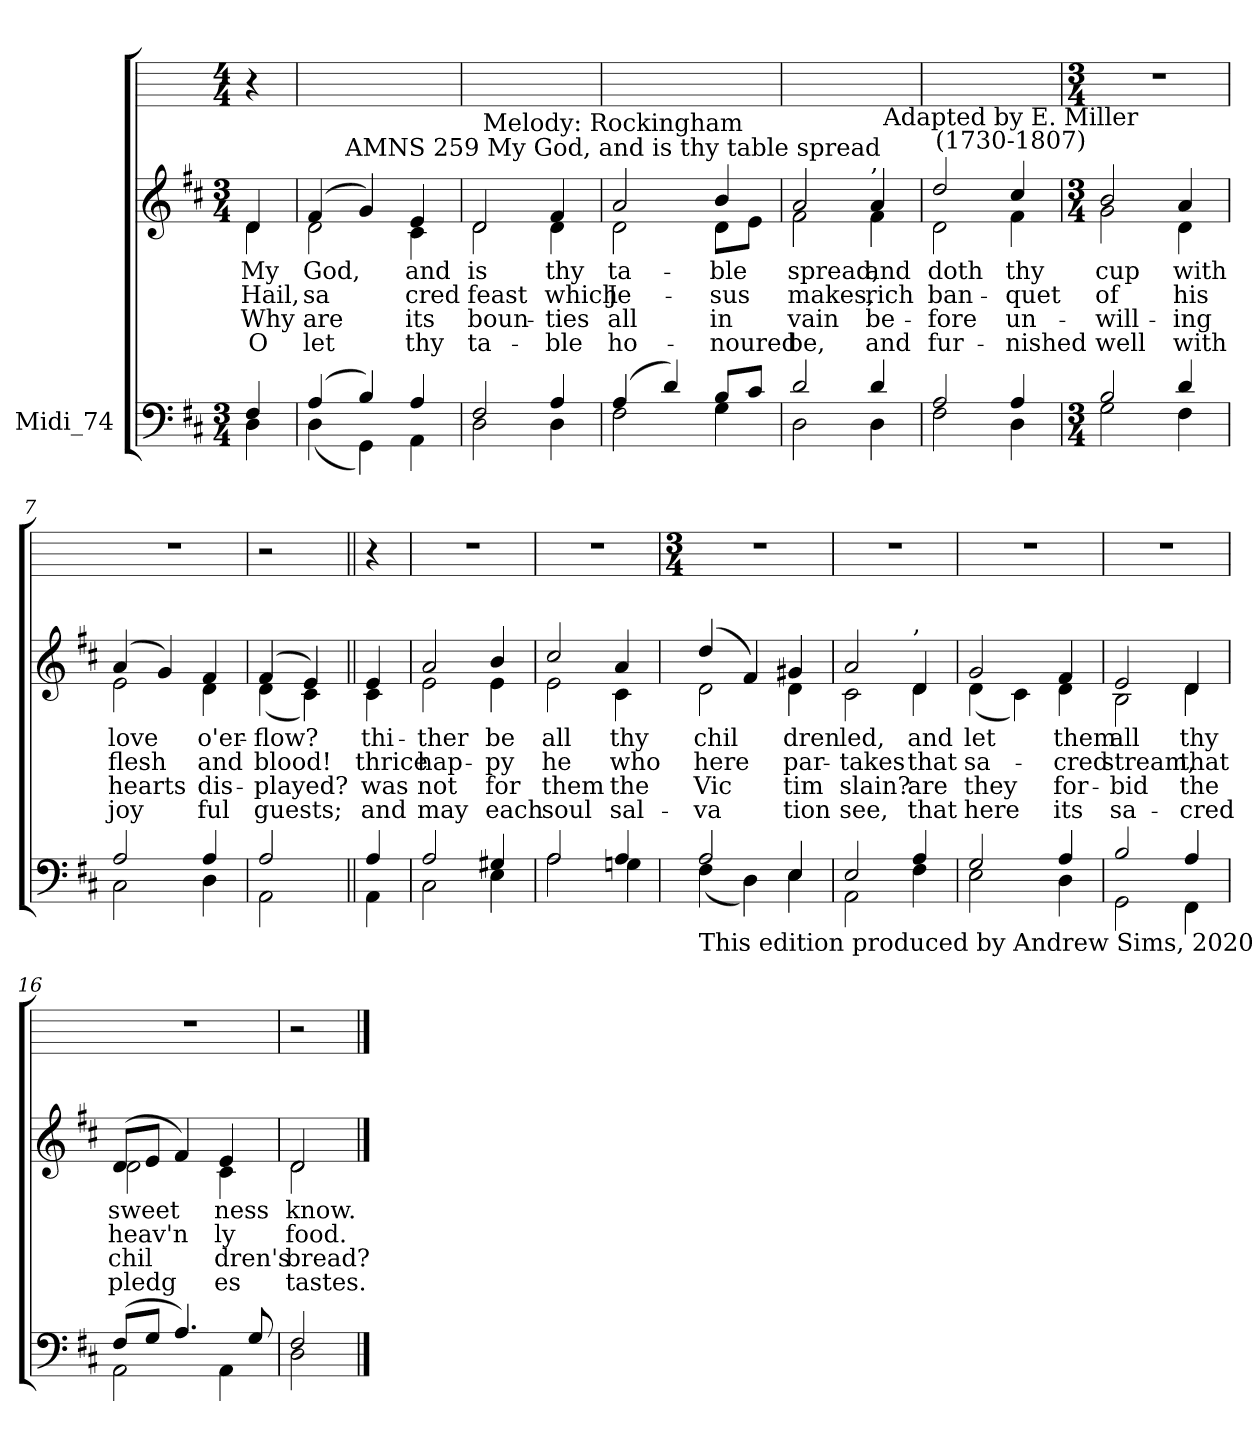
**kern	**kern	**text	**text	**text	**text	**kern
*part3	*part2	*part2	*part2	*part2	*part2	*part1
*staff3	*staff2	*staff2	*staff2	*staff2	*staff2	*staff1
*I"Midi_74	*	*	*	*	*	*
*clefF4	*clefG2	*	*	*	*	*
*k[f#c#]	*k[f#c#]	*	*	*	*	*
*D:	*D:	*	*	*	*	*
*M3/4	*M3/4	*	*	*	*	*M4/4
=	=	=	=	=	=	=
*^	*	*	*	*	*	*
!	!	!LO:TX:a:cj:t=Philip Doddridge\n(1702-1751)	!	!	!	!	!
!	!	!	!LO:LY:b	!LO:LY:b	!LO:LY:b	!LO:LY:b	!
*	*	*^	*	*	*	*	*
4F#/	4D\	4d/	4d\	My	Hail,	Why	O	4r
=1	=1	=1	=1	=1	=1	=1	=1	=1
!	!	!	!	!LO:LY:b	!LO:LY:b	!LO:LY:b	!LO:LY:b	!
(>4A/	(<4D\	(>4f#/	2d\	God,	sa	are	let	2.r
4B/)	4GG\)	4g/)	.	.	.	.	.	.
!	!	!	!	!LO:LY:b	!LO:LY:b	!LO:LY:b	!LO:LY:b	!
4A/	4AA\	4e/	4c#\	and	cred	its	thy	.
=2	=2	=2	=2	=2	=2	=2	=2	=2
!	!	!	!	!LO:LY:b	!LO:LY:b	!LO:LY:b	!LO:LY:b	!
2F#/	2D\	2d/	2d\	is	feast	boun-	-ta-	2.r
!	!	!	!	!LO:LY:b	!LO:LY:b	!LO:LY:b	!LO:LY:b	!
4A/	4D\	4f#/	4d\	-thy	which	ties	ble	.
=3	=3	=3	=3	=3	=3	=3	=3	=3
!	!	!LO:TX:a:cj:t=AMNS 259 My God, and is thy table spread	!	!	!	!	!	!
!	!	!LO:TX:a:cj:t=Melody&colon; Rockingham	!	!	!	!	!	!
!	!	!	!	!LO:LY:b	!LO:LY:b	!LO:LY:b	!LO:LY:b	!
(>4A/	2F#\	2a/	2d\	ta-	-Je-	-all	ho-	2.r
4d/)	.	.	.	.	.	.	.	.
!	!	!	!	!LO:LY:b	!LO:LY:b	!LO:LY:b	!LO:LY:b	!
8B/L	4G\	4b/	8d\L	-ble	sus	in	noured	.
8c#/J	.	.	8e\J	.	.	.	.	.
=4	=4	=4	=4	=4	=4	=4	=4	=4
!	!	!	!	!LO:LY:b	!LO:LY:b	!LO:LY:b	!LO:LY:b	!
2d/	2D\	2a/	2f#\	spread,	makes,	vain	be,	2.r
!	!	!LO:TX:a:t=,	!	!	!	!	!	!
!	!	!	!	!LO:LY:b	!LO:LY:b	!LO:LY:b	!LO:LY:b	!
4d/	4D\	4a/	4f#\	and	rich	be-	-and	.
=5	=5	=5	=5	=5	=5	=5	=5	=5
!	!	!	!	!LO:LY:b	!LO:LY:b	!LO:LY:b	!LO:LY:b	!
2A/	2F#\	2dd/	2d\	doth	ban-	-fore	fur-	2.r
!	!	!LO:TX:a:cj:t=Adapted by E. Miller\n(1730-1807)	!	!	!	!	!	!
!	!	!	!	!LO:LY:b	!LO:LY:b	!LO:LY:b	!LO:LY:b	!
4A/	4D\	4cc#/	4f#\	-thy	quet	un-	-nished	.
!!LO:LB:g=z
=6	=6	=6	=6	=6	=6	=6	=6	=6
*M3/4	*	*M3/4	*	*	*	*	*	*M3/4
!	!	!	!	!LO:LY:b	!LO:LY:b	!LO:LY:b	!LO:LY:b	!
2B/	2G\	2b/	2g\	cup	of	will-	-well	2.r
!	!	!	!	!LO:LY:b	!LO:LY:b	!LO:LY:b	!LO:LY:b	!
4d/	4F#\	4a/	4d\	with	his	ing	with	.
=7	=7	=7	=7	=7	=7	=7	=7	=7
!	!	!	!	!LO:LY:b	!LO:LY:b	!LO:LY:b	!LO:LY:b	!
2A/	2C#\	(>4a/	2e\	love	flesh	hearts	joy	2.r
.	.	4g/)	.	.	.	.	.	.
!	!	!	!	!LO:LY:b	!LO:LY:b	!LO:LY:b	!LO:LY:b	!
4A/	4D\	4f#/	4d\	o'er-	-and	dis-	-ful	.
=8	=8	=8	=8	=8	=8	=8	=8	=8
!	!	!	!	!LO:LY:b	!LO:LY:b	!LO:LY:b	!LO:LY:b	!
2A/	2AA\	(>4f#/	(<4d\	flow?	blood!	played?	guests;	2r
.	.	4e/)	4c#\)	.	.	.	.	.
=9||	=9||	=9||	=9||	=9||	=9||	=9||	=9||	=9||
!	!	!	!	!LO:LY:b	!LO:LY:b	!LO:LY:b	!LO:LY:b	!
4A/	4AA\	4e/	4c#\	thi-	-thrice	was	and	4r
=10	=10	=10	=10	=10	=10	=10	=10	=10
!	!	!	!	!LO:LY:b	!LO:LY:b	!LO:LY:b	!LO:LY:b	!
2A/	2C#\	2a/	2e\	ther	hap-	-not	may	2.r
!	!	!	!	!LO:LY:b	!LO:LY:b	!LO:LY:b	!LO:LY:b	!
4G#X/	4E\	4b/	4e\	be	py	for	each	.
=11	=11	=11	=11	=11	=11	=11	=11	=11
!	!	!	!	!LO:LY:b	!LO:LY:b	!LO:LY:b	!LO:LY:b	!
2A/	2A\	2cc#/	2e\	all	he	them	soul	2.r
!	!	!	!	!LO:LY:b	!LO:LY:b	!LO:LY:b	!LO:LY:b	!
4A/	4Gn\	4a/	4c#\	thy	who	the	sal-	.
!!LO:LB:g=z
=12	=12	=12	=12	=12	=12	=12	=12	=12
*	*	*	*	*	*	*	*	*M3/4
!LO:TX:b:t=This edition produced by Andrew Sims, 2020	!	!	!	!	!	!	!	!
!	!	!	!	!LO:LY:b	!LO:LY:b	!LO:LY:b	!LO:LY:b	!
2A/	(<4F#\	(4dd/	2d\	-chil	here	Vic	va	2.r
.	4D\)	4f#/)	.	.	.	.	.	.
!	!	!	!	!LO:LY:b	!LO:LY:b	!LO:LY:b	!LO:LY:b	!
4E/	4E\	4g#X/	4d\	dren	par-	-tim	tion	.
=13	=13	=13	=13	=13	=13	=13	=13	=13
!	!	!	!	!LO:LY:b	!LO:LY:b	!LO:LY:b	!LO:LY:b	!
2E/	2AA\	2a/	2c#\	led,	takes	slain?	see,	2.r
!	!	!LO:TX:a:t=,	!	!	!	!	!	!
!	!	!	!	!LO:LY:b	!LO:LY:b	!LO:LY:b	!LO:LY:b	!
4A/	4F#\	4d/	4d\	and	that	are	that	.
=14	=14	=14	=14	=14	=14	=14	=14	=14
!	!	!	!	!LO:LY:b	!LO:LY:b	!LO:LY:b	!LO:LY:b	!
2G/	2E\	2g/	(<4d\	let	sa-	-they	here	2.r
.	.	.	4c#\)	.	.	.	.	.
!	!	!	!	!LO:LY:b	!LO:LY:b	!LO:LY:b	!LO:LY:b	!
4A/	4D\	4f#/	4d\	them	cred	for-	-its	.
=15	=15	=15	=15	=15	=15	=15	=15	=15
!	!	!	!	!LO:LY:b	!LO:LY:b	!LO:LY:b	!LO:LY:b	!
2B/	2GG\	2e/	2B\	all	stream,	bid	sa-	2.r
!	!	!	!	!LO:LY:b	!LO:LY:b	!LO:LY:b	!LO:LY:b	!
4A/	4FF#\	4d/	4d\	-thy	that	the	cred	.
=16	=16	=16	=16	=16	=16	=16	=16	=16
!	!	!	!	!LO:LY:b	!LO:LY:b	!LO:LY:b	!LO:LY:b	!
(>8F#/L	2AA\	(>8d/L	2d\	sweet	heav'n	chil	pledg	2.r
8G/J	.	8e/J	.	.	.	.	.	.
4.A/)	.	4f#/)	.	.	.	.	.	.
!	!	!	!	!LO:LY:b	!LO:LY:b	!LO:LY:b	!LO:LY:b	!
.	4AA\	4e/	4c#\	ness	ly	dren's	es	.
8G/	.	.	.	.	.	.	.	.
=17	=17	=17	=17	=17	=17	=17	=17	=17
!	!	!	!	!LO:LY:b	!LO:LY:b	!LO:LY:b	!LO:LY:b	!
2F#/	2D\	2d/	2d\	know.	food.	bread?	tastes.	2r
*v	*v	*	*	*	*	*	*	*
*	*v	*v	*	*	*	*	*
==	==	==	==	==	==	==
*-	*-	*-	*-	*-	*-	*-
